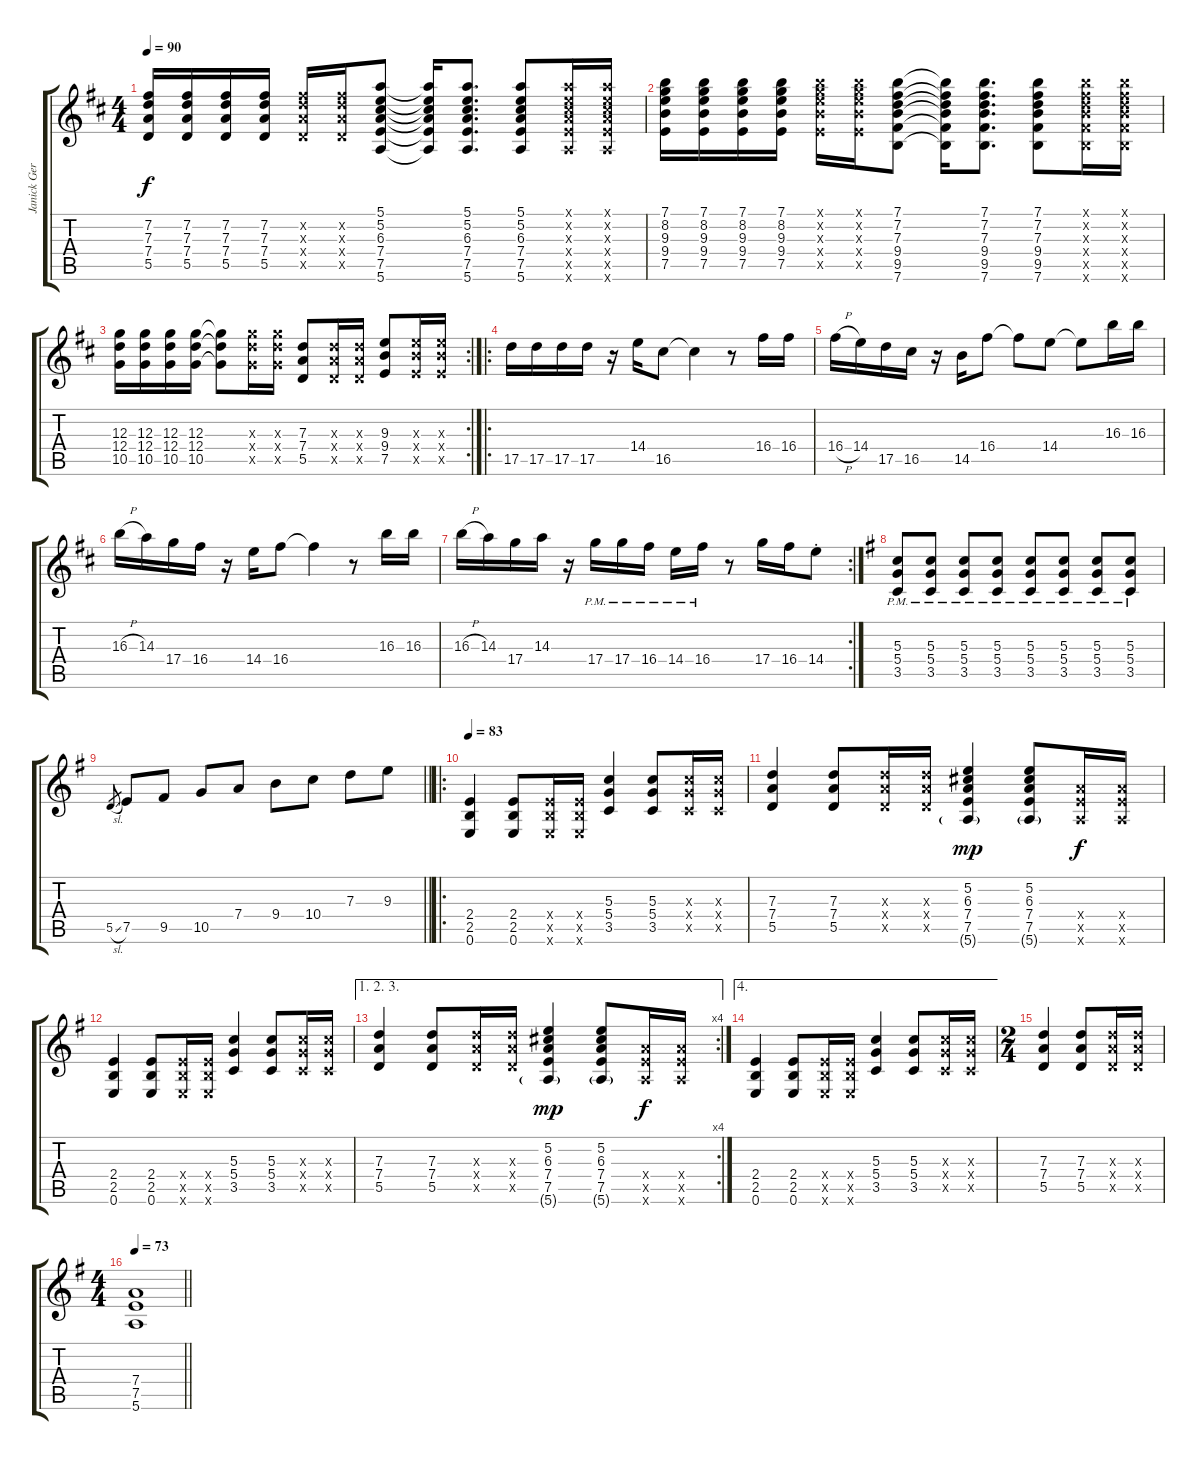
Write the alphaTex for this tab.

\track ("Janick Gers" "Janick Ger") {instrument distortionguitar}
\staff {score tabs}
\tuning (E4 B3 G3 D3 A2 E2) {hide}
\ts (4 4)
\tempo 90
\clef g2
\ks d
(7.2 7.3 7.4 5.5).16{dy f} (7.2 7.3 7.4 5.5).16 (7.2 7.3 7.4 5.5).16 (7.2 7.3 7.4 5.5).16 (7.2{x} 7.3{x} 7.4{x} 5.5{x}).16 (7.2{x} 7.3{x} 7.4{x} 5.5{x}).16 (5.1 5.2 6.3 7.4 7.5 5.6).8 (5.1{t} 5.2{t} 6.3{t} 7.4{t} 7.5{t} 5.6{t}).16 (5.1 5.2 6.3 7.4 7.5 5.6).8{d} (5.1 5.2 6.3 7.4 7.5 5.6).8 (5.1{x} 5.2{x} 6.3{x} 7.4{x} 7.5{x} 5.6{x}).16 (5.1{x} 5.2{x} 6.3{x} 7.4{x} 7.5{x} 5.6{x}).16 |
(7.1 8.2 9.3 9.4 7.5).16 (7.1 8.2 9.3 9.4 7.5).16 (7.1 8.2 9.3 9.4 7.5).16 (7.1 8.2 9.3 9.4 7.5).16 (7.1{x} 8.2{x} 9.3{x} 9.4{x} 7.5{x}).16 (7.1{x} 8.2{x} 9.3{x} 9.4{x} 7.5{x}).16 (7.1 7.2 7.3 9.4 9.5 7.6).8 (7.1{t} 7.2{t} 7.3{t} 9.4{t} 9.5{t} 7.6{t}).16 (7.1 7.2 7.3 9.4 9.5 7.6).8{d} (7.1 7.2 7.3 9.4 9.5 7.6).8 (7.1{x} 7.2{x} 7.3{x} 9.4{x} 9.5{x} 7.6{x}).16 (7.1{x} 7.2{x} 7.3{x} 9.4{x} 9.5{x} 7.6{x}).16 |
\rc 2
(12.3 12.4 10.5).16 (12.3 12.4 10.5).16 (12.3 12.4 10.5).16 (12.3 12.4 10.5).16 (12.3{t} 12.4{t} 10.5{t}).8 (12.3{x} 12.4{x} 10.5{x}).16 (12.3{x} 12.4{x} 10.5{x}).16 (7.3 7.4 5.5).8 (7.3{x} 7.4{x} 5.5{x}).16 (7.3{x} 7.4{x} 5.5{x}).16 (9.3 9.4 7.5).8 (9.3{x} 9.4{x} 7.5{x}).16 (9.3{x} 9.4{x} 7.5{x}).16 |
\ro
17.5.16{instrument overdrivenguitar} 17.5.16 17.5.16 17.5.16 r.16 14.4.16 16.5.8 16.5{t}.4 r.8 16.4.16 16.4.16 |
16.4{h}.16 14.4.16 17.5.16 16.5.16 r.16 14.5.16 16.4.8 16.4{t}.8 14.4.8 14.4{t}.8 16.3.16 16.3.16 |
16.3{h}.16 14.3.16 17.4.16 16.4.16 r.16 14.4.16 16.4.8 16.4{t}.4 r.8 16.3.16 16.3.16 |
\rc 2
16.3{h}.16 14.3.16 17.4.16 14.3.16 r.16 17.4{pm}.16 17.4{pm}.16 16.4{pm}.16 14.4{pm}.16 16.4{pm}.16 r.8 17.4.16 16.4.16 14.4{st}.8 |
\ks g
(5.3{pm} 5.4{pm} 3.5{pm}).8 (5.3{pm} 5.4{pm} 3.5{pm}).8 (5.3{pm} 5.4{pm} 3.5{pm}).8 (5.3{pm} 5.4{pm} 3.5{pm}).8 (5.3{pm} 5.4{pm} 3.5{pm}).8 (5.3{pm} 5.4{pm} 3.5{pm}).8 (5.3{pm} 5.4{pm} 3.5{pm}).8 (5.3{pm} 5.4{pm} 3.5{pm}).8 |
\barLineRight lightlight
5.5{sl}.8{gr} 7.5.8 9.5.8 10.5.8 7.4.8 9.4.8 10.4.8 7.3.8 9.3.8 |
\ro
\tempo 83
(2.4 2.5 0.6).4{instrument distortionguitar} (2.4 2.5 0.6).8 (2.4{x} 2.5{x} 0.6{x}).16 (2.4{x} 2.5{x} 0.6{x}).16 (5.3 5.4 3.5).4 (5.3 5.4 3.5).8 (5.3{x} 5.4{x} 3.5{x}).16 (5.3{x} 5.4{x} 3.5{x}).16 |
(7.3 7.4 5.5).4 (7.3 7.4 5.5).8 (7.3{x} 7.4{x} 5.5{x}).16 (7.3{x} 7.4{x} 5.5{x}).16 (5.2 6.3 7.4 7.5 5.6{g}).4{dy mp} (5.2 6.3 7.4 7.5 5.6{g}).8 (7.4{x} 7.5{x} 5.6{x}).16{dy f} (7.4{x} 7.5{x} 5.6{x}).16 |
(2.4 2.5 0.6).4 (2.4 2.5 0.6).8 (2.4{x} 2.5{x} 0.6{x}).16 (2.4{x} 2.5{x} 0.6{x}).16 (5.3 5.4 3.5).4 (5.3 5.4 3.5).8 (5.3{x} 5.4{x} 3.5{x}).16 (5.3{x} 5.4{x} 3.5{x}).16 |
\ae (1 2 3)
\rc 4
(7.3 7.4 5.5).4 (7.3 7.4 5.5).8 (7.3{x} 7.4{x} 5.5{x}).16 (7.3{x} 7.4{x} 5.5{x}).16 (5.2 6.3 7.4 7.5 5.6{g}).4{dy mp} (5.2 6.3 7.4 7.5 5.6{g}).8 (7.4{x} 7.5{x} 5.6{x}).16{dy f} (7.4{x} 7.5{x} 5.6{x}).16 |
\ae 4
(2.4 2.5 0.6).4 (2.4 2.5 0.6).8 (2.4{x} 2.5{x} 0.6{x}).16 (2.4{x} 2.5{x} 0.6{x}).16 (5.3 5.4 3.5).4 (5.3 5.4 3.5).8 (5.3{x} 5.4{x} 3.5{x}).16 (5.3{x} 5.4{x} 3.5{x}).16 |
\ts (2 4)
(7.3 7.4 5.5).4 (7.3 7.4 5.5).8 (7.3{x} 7.4{x} 5.5{x}).16 (7.3{x} 7.4{x} 5.5{x}).16 |
\ts (4 4)
\tempo 73
\barLineRight lightlight
(7.4 7.5 5.6).1
